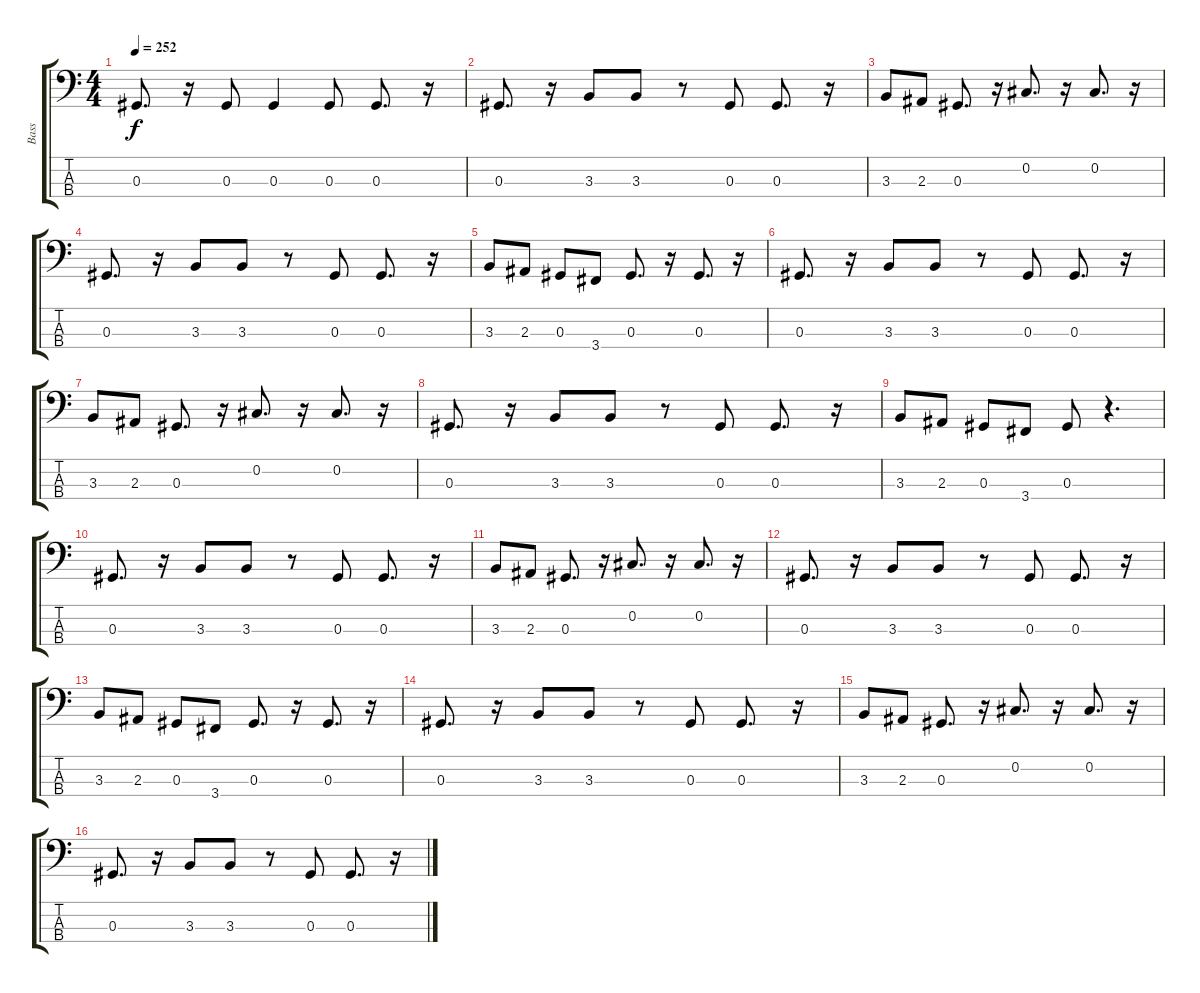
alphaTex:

\track ("Bass" "Bass") {instrument electricbassfinger}
\staff {score tabs}
\tuning (Gb2 Db2 Ab1 Eb1) {hide}
\ts (4 4)
\tempo 252
\clef f4
\ks c
0.3.8{d dy f} r.16 0.3.8 0.3.4 0.3.8 0.3.8{d} r.16 |
0.3.8{d} r.16 3.3.8 3.3.8 r.8 0.3.8 0.3.8{d} r.16 |
3.3.8 2.3.8 0.3.8{d} r.16 0.2.8{d} r.16 0.2.8{d} r.16 |
0.3.8{d} r.16 3.3.8 3.3.8 r.8 0.3.8 0.3.8{d} r.16 |
3.3.8 2.3.8 0.3.8 3.4.8 0.3.8{d} r.16 0.3.8{d} r.16 |
0.3.8{d} r.16 3.3.8 3.3.8 r.8 0.3.8 0.3.8{d} r.16 |
3.3.8 2.3.8 0.3.8{d} r.16 0.2.8{d} r.16 0.2.8{d} r.16 |
0.3.8{d} r.16 3.3.8 3.3.8 r.8 0.3.8 0.3.8{d} r.16 |
3.3.8 2.3.8 0.3.8 3.4.8 0.3.8 r.4{d} |
0.3.8{d} r.16 3.3.8 3.3.8 r.8 0.3.8 0.3.8{d} r.16 |
3.3.8 2.3.8 0.3.8{d} r.16 0.2.8{d} r.16 0.2.8{d} r.16 |
0.3.8{d} r.16 3.3.8 3.3.8 r.8 0.3.8 0.3.8{d} r.16 |
3.3.8 2.3.8 0.3.8 3.4.8 0.3.8{d} r.16 0.3.8{d} r.16 |
0.3.8{d} r.16 3.3.8 3.3.8 r.8 0.3.8 0.3.8{d} r.16 |
3.3.8 2.3.8 0.3.8{d} r.16 0.2.8{d} r.16 0.2.8{d} r.16 |
0.3.8{d} r.16 3.3.8 3.3.8 r.8 0.3.8 0.3.8{d} r.16
